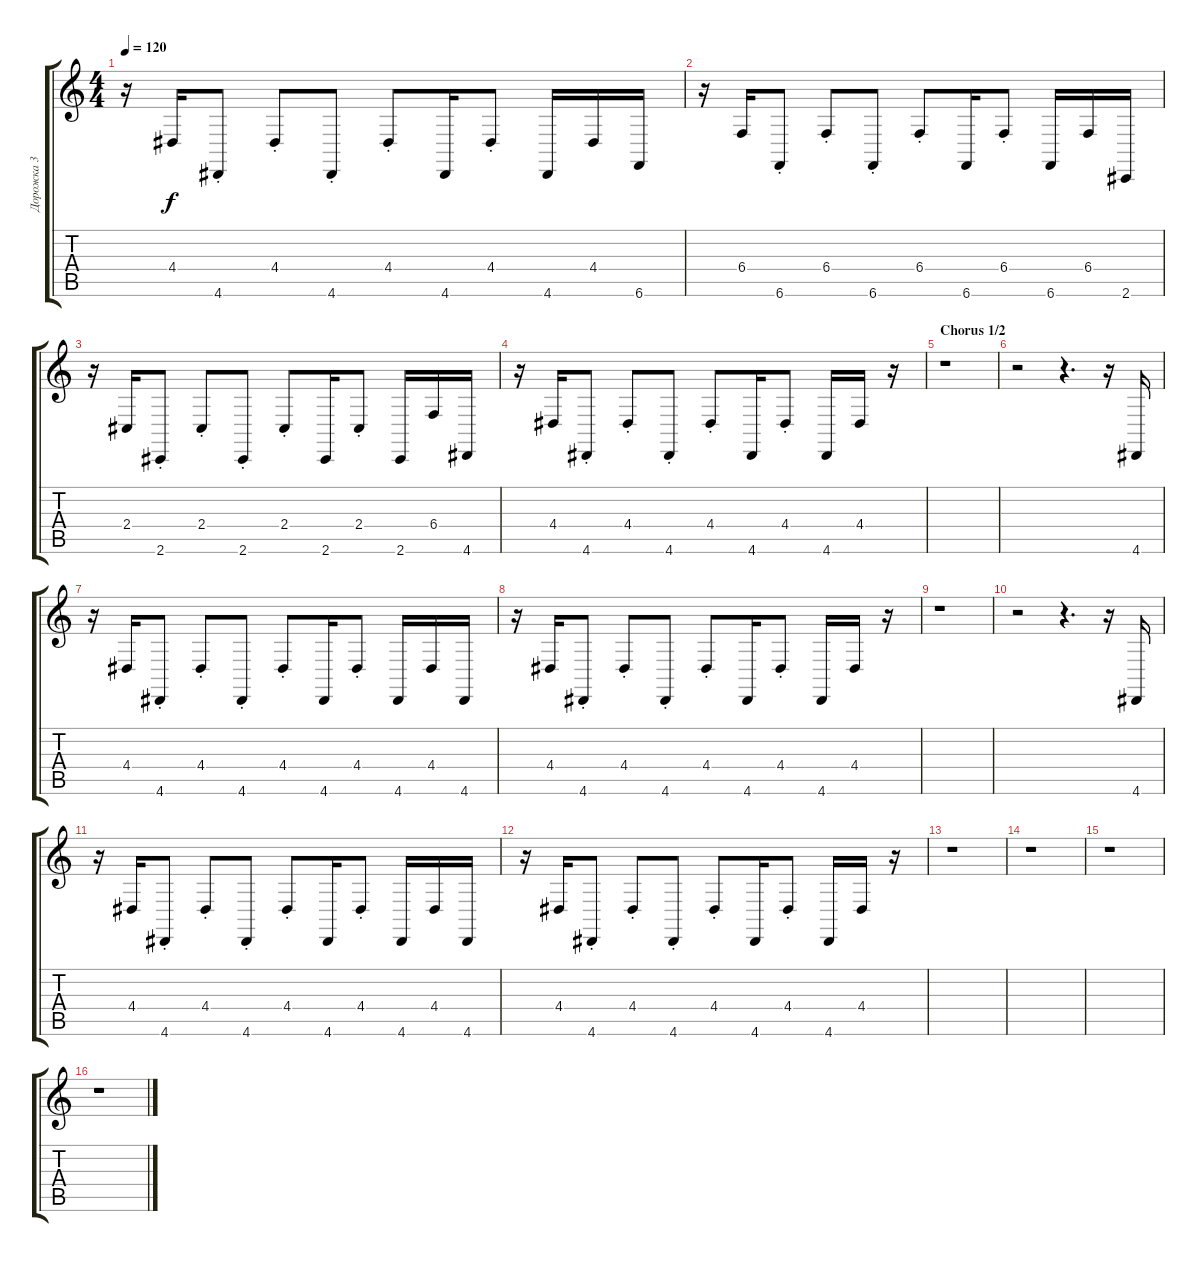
\track ("Дорожка 3" "Дорожка 3") {instrument lead2sawtooth}
\staff {score tabs}
\tuning (Db4 Ab3 E3 B2 Gb2 B1) {hide}
\ts (4 4)
\tempo 120
\clef g2
\ks c
r.16{dy f} 4.4.16 4.6{st}.8 4.4{st}.8 4.6{st}.8 4.4{st}.8 4.6.16 4.4{st}.8 4.6.16 4.4.16 6.6.16 |
r.16 6.4.16 6.6{st}.8 6.4{st}.8 6.6{st}.8 6.4{st}.8 6.6.16 6.4{st}.8 6.6.16 6.4.16 2.6.16 |
r.16 2.4.16 2.6{st}.8 2.4{st}.8 2.6{st}.8 2.4{st}.8 2.6.16 2.4{st}.8 2.6.16 6.4.16 4.6.16 |
r.16 4.4.16 4.6{st}.8 4.4{st}.8 4.6{st}.8 4.4{st}.8 4.6.16 4.4{st}.8 4.6.16 4.4.16 r.16 |
\section ("" "Chorus 1/2")
r.1 |
r.2 r.4{d} r.16 4.6.16 |
r.16 4.4.16 4.6{st}.8 4.4{st}.8 4.6{st}.8 4.4{st}.8 4.6.16 4.4{st}.8 4.6.16 4.4.16 4.6.16 |
r.16 4.4.16 4.6{st}.8 4.4{st}.8 4.6{st}.8 4.4{st}.8 4.6.16 4.4{st}.8 4.6.16 4.4.16 r.16 |
r.1 |
r.2 r.4{d} r.16 4.6.16 |
r.16 4.4.16 4.6{st}.8 4.4{st}.8 4.6{st}.8 4.4{st}.8 4.6.16 4.4{st}.8 4.6.16 4.4.16 4.6.16 |
r.16 4.4.16 4.6{st}.8 4.4{st}.8 4.6{st}.8 4.4{st}.8 4.6.16 4.4{st}.8 4.6.16 4.4.16 r.16 |
r.1 |
r.1 |
r.1 |
r.1
